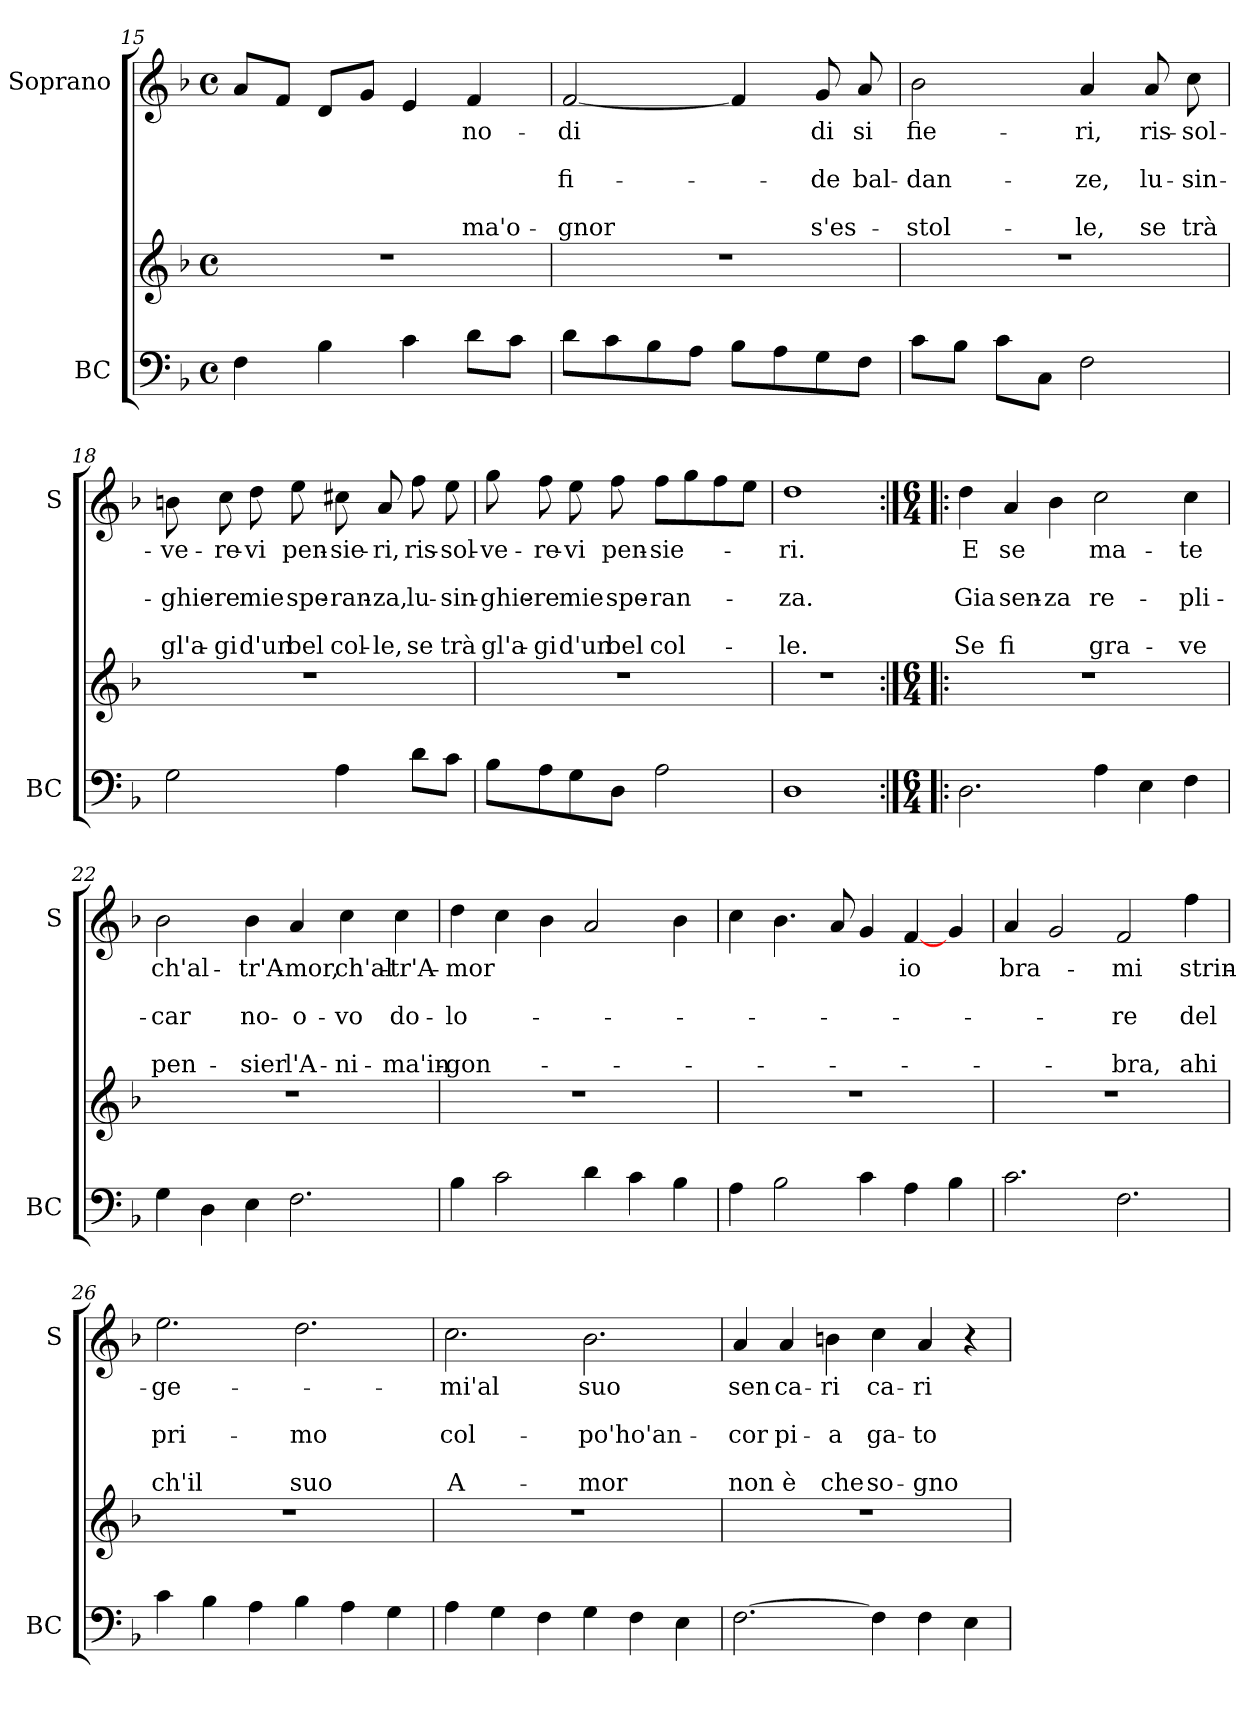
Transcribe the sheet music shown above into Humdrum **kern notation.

**kern	**kern	**kern	**text	**text	**text	**text	**text
*part2	*part2	*part1	*part1	*part1	*part1	*part1	*part1
*staff3	*staff2	*staff1	*staff1	*staff1	*staff1	*staff1	*staff1
*I"BC	*	*I"Soprano	*	*	*	*	*
*I'BC	*	*I'S	*	*	*	*	*
*clefF4	*clefG2	*clefG2	*	*	*	*	*
*k[b-]	*k[b-]	*k[b-]	*	*	*	*	*
*F:	*F:	*F:	*	*	*	*	*
*M4/4	*M4/4	*M4/4	*	*	*	*	*
*met(c)	*met(c)	*met(c)	*	*	*	*	*
=15	=15	=15	=15	=15	=15	=15	=15
4F\	1r	8a/L	.	.	.	.	.
.	.	8f/J	.	.	.	.	.
4B-\	.	8d/L	.	.	.	.	.
.	.	8g/J	.	.	.	.	.
4c\	.	4e/	.	.	.	.	.
!	!	!	!LO:LY:b	!	!	!	!LO:LY:b
8d\L	.	4f/	no-	.	.	.	-ma'o-
8c\J	.	.	.	.	.	.	.
!!LO:LB:g=z
=16	=16	=16	=16	=16	=16	=16	=16
!	!	!	!LO:LY:b	!	!LO:LY:b	!	!LO:LY:b
8d\L	1r	[2f/	-di	.	-fi-	.	-gnor
8c\	.	.	.	.	.	.	.
8B-\	.	.	.	.	.	.	.
8A\J	.	.	.	.	.	.	.
8B-\L	.	4f/]	.	.	.	.	.
8A\	.	.	.	.	.	.	.
!	!	!	!LO:LY:b	!	!LO:LY:b	!	!LO:LY:b
8G\	.	8g/	di	.	-de	.	s'es-
!	!	!	!LO:LY:b	!	!LO:LY:b	!	!
8F\J	.	8a/	si	.	bal-	.	.
=17	=17	=17	=17	=17	=17	=17	=17
!	!	!	!LO:LY:b	!	!LO:LY:b	!	!LO:LY:b
8c\L	1r	2b-\	fie-	.	-dan-	.	-stol-
8B-\J	.	.	.	.	.	.	.
8c\L	.	.	.	.	.	.	.
8C\J	.	.	.	.	.	.	.
!	!	!	!LO:LY:b	!	!LO:LY:b	!	!LO:LY:b
2F\	.	4a/	-ri,	.	-ze,	.	-le,
!	!	!	!LO:LY:b	!	!LO:LY:b	!	!LO:LY:b
.	.	8a/	ris-	.	lu-	.	se
!	!	!	!LO:LY:b	!	!LO:LY:b	!	!LO:LY:b
.	.	8cc\	-sol-	.	-sin-	.	trà
=18	=18	=18	=18	=18	=18	=18	=18
!	!	!	!LO:LY:b	!	!LO:LY:b	!	!LO:LY:b
2G\	1r	8bn\	-ve-	.	-ghie-	.	gl'a-
!	!	!	!LO:LY:b	!	!LO:LY:b	!	!LO:LY:b
.	.	8cc\	-re-	.	-re	.	-gi
!	!	!	!LO:LY:b	!	!LO:LY:b	!	!LO:LY:b
.	.	8dd\	-vi	.	mie	.	d'un
!	!	!	!LO:LY:b	!	!LO:LY:b	!	!LO:LY:b
.	.	8ee\	pen-	.	spe-	.	bel
!	!	!	!LO:LY:b	!	!LO:LY:b	!	!LO:LY:b
4A\	.	8cc#X\	-sie-	.	-ran-	.	col-
!	!	!	!LO:LY:b	!	!LO:LY:b	!	!LO:LY:b
.	.	8a/	-ri,	.	-za,	.	-le,
!	!	!	!LO:LY:b	!	!LO:LY:b	!	!LO:LY:b
8d\L	.	8ff\	ris-	.	lu-	.	se
!	!	!	!LO:LY:b	!	!LO:LY:b	!	!LO:LY:b
8c\J	.	8ee\	-sol-	.	-sin-	.	trà
!!LO:LB:g=z
=19	=19	=19	=19	=19	=19	=19	=19
!	!	!	!LO:LY:b	!	!LO:LY:b	!	!LO:LY:b
8B-\L	1r	8gg\	-ve-	.	-ghie-	.	gl'a-
!	!	!	!LO:LY:b	!	!LO:LY:b	!	!LO:LY:b
8A\	.	8ff\	-re-	.	-re	.	-gi
!	!	!	!LO:LY:b	!	!LO:LY:b	!	!LO:LY:b
8G\	.	8ee\	-vi	.	mie	.	d'un
!	!	!	!LO:LY:b	!	!LO:LY:b	!	!LO:LY:b
8D\J	.	8ff\	pen-	.	spe-	.	bel
!	!	!	!LO:LY:b	!	!LO:LY:b	!	!LO:LY:b
2A\	.	8ff\L	-sie-	.	-ran-	.	col-
.	.	8gg\	.	.	.	.	.
.	.	8ff\	.	.	.	.	.
.	.	8ee\J	.	.	.	.	.
=20	=20	=20	=20	=20	=20	=20	=20
!	!	!	!LO:LY:b	!	!LO:LY:b	!	!LO:LY:b
1D	1r	1dd	-ri.	.	-za.	.	-le.
=21:|!|:	=21:|!|:	=21:|!|:	=21:|!|:	=21:|!|:	=21:|!|:	=21:|!|:	=21:|!|:
*M6/4	*M6/4	*M6/4	*	*	*	*	*
!	!	!	!LO:LY:b	!	!LO:LY:b	!	!LO:LY:b
2.D\	1.r	4dd\	E	.	Gia	.	Se
!	!	!	!LO:LY:b	!	!LO:LY:b	!	!LO:LY:b
.	.	4a/	se	.	sen-	.	fi
!	!	!	!	!	!LO:LY:b	!	!
.	.	4b-\	.	.	-za	.	.
!	!	!	!LO:LY:b	!	!LO:LY:b	!	!LO:LY:b
4A\	.	2cc\	-ma-	.	re-	.	gra-
4E\	.	.	.	.	.	.	.
!	!	!	!LO:LY:b	!	!LO:LY:b	!	!LO:LY:b
4F\	.	4cc\	-te	.	-pli-	.	-ve
=22	=22	=22	=22	=22	=22	=22	=22
!	!	!	!LO:LY:b	!	!LO:LY:b	!	!LO:LY:b
4G\	1.r	2b-\	ch'al-	.	-car	.	pen-
4D\	.	.	.	.	.	.	.
!	!	!	!LO:LY:b	!	!LO:LY:b	!	!LO:LY:b
4E\	.	4b-\	-tr'A-	.	no-	.	-sier
!	!	!	!LO:LY:b	!	!LO:LY:b	!	!LO:LY:b
2.F\	.	4a/	-mor,	.	-o-	.	l'A-
!	!	!	!LO:LY:b	!	!LO:LY:b	!	!LO:LY:b
.	.	4cc\	ch'al-	.	-vo	.	-ni-
!	!	!	!LO:LY:b	!	!LO:LY:b	!	!LO:LY:b
.	.	4cc\	-tr'A-	.	do-	.	-ma'in-
!!LO:PB:g=z
=23	=23	=23	=23	=23	=23	=23	=23
!	!	!	!LO:LY:b	!	!LO:LY:b	!	!LO:LY:b
4B-\	1.r	4dd\	-mor	.	-lo-	.	-gon-
2c\	.	4cc\	.	.	.	.	.
.	.	4b-\	.	.	.	.	.
4d\	.	2a/	.	.	.	.	.
4c\	.	.	.	.	.	.	.
4B-\	.	4b-\	.	.	.	.	.
=24	=24	=24	=24	=24	=24	=24	=24
4A\	1.r	4cc\	.	.	.	.	.
2B-\	.	4.b-\	.	.	.	.	.
.	.	8a/	.	.	.	.	.
4c\	.	4g/	.	.	.	.	.
!	!	!	!LO:LY:b	!	!	!	!
4A\	.	[4f/	io	.	.	.	.
4B-\	.	4g/	.	.	.	.	.
=25	=25	=25	=25	=25	=25	=25	=25
!	!	!	!LO:LY:b	!	!	!	!
2.c\	1.r	4a/	bra-	.	.	.	.
.	.	2g/	.	.	.	.	.
!	!	!	!LO:LY:b	!	!LO:LY:b	!	!LO:LY:b
2.F\	.	2f/	-mi	.	-re	.	-bra,
!	!	!	!LO:LY:b	!	!LO:LY:b	!	!LO:LY:b
.	.	4ff\	strin-	.	del	.	ahi
=26	=26	=26	=26	=26	=26	=26	=26
!	!	!	!LO:LY:b	!	!LO:LY:b	!	!LO:LY:b
4c\	1.r	2.ee\	-ge-	.	pri-	.	ch'il
4B-\	.	.	.	.	.	.	.
4A\	.	.	.	.	.	.	.
!	!	!	!	!	!LO:LY:b	!	!LO:LY:b
4B-\	.	2.dd\	.	.	-mo	.	suo
4A\	.	.	.	.	.	.	.
4G\	.	.	.	.	.	.	.
=27	=27	=27	=27	=27	=27	=27	=27
!	!	!	!LO:LY:b	!	!LO:LY:b	!	!LO:LY:b
4A\	1.r	2.cc\	mi'al	.	col-	.	A-
4G\	.	.	.	.	.	.	.
4F\	.	.	.	.	.	.	.
!	!	!	!LO:LY:b	!	!LO:LY:b	!	!LO:LY:b
4G\	.	2.b-\	suo	.	-po'ho'an-	.	-mor
4F\	.	.	.	.	.	.	.
4E\	.	.	.	.	.	.	.
!!LO:LB:g=z
=28	=28	=28	=28	=28	=28	=28	=28
!	!	!	!LO:LY:b	!	!LO:LY:b	!	!LO:LY:b
[2.F\	1.r	4a/	sen	.	-cor	.	non
!	!	!	!LO:LY:b	!	!LO:LY:b	!	!LO:LY:b
.	.	4a/	ca-	.	pi-	.	è
!	!	!	!LO:LY:b	!	!LO:LY:b	!	!LO:LY:b
.	.	4bn\	-ri	.	-a	.	che
!	!	!	!LO:LY:b	!	!LO:LY:b	!	!LO:LY:b
4F\]	.	4cc\	ca-	.	ga-	.	so-
!	!	!	!LO:LY:b	!	!LO:LY:b	!	!LO:LY:b
4F\	.	4a/	-ri	.	-to	.	-gno
4E\	.	4r	.	.	.	.	.
=	=	=	=	=	=	=	=
*-	*-	*-	*-	*-	*-	*-	*-
